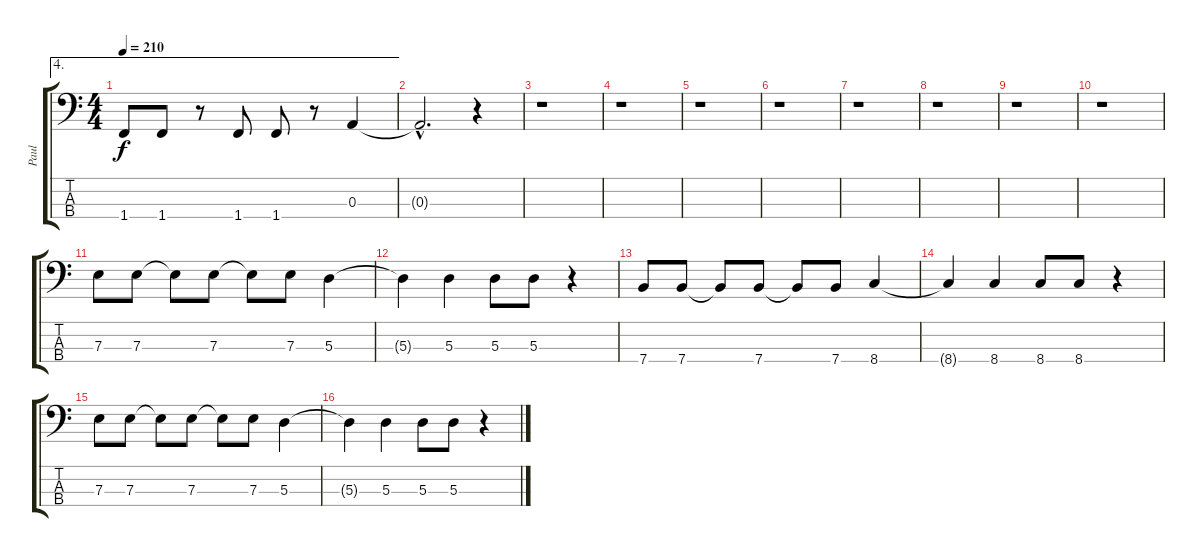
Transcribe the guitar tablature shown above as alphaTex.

\track ("Paul" "Paul") {instrument electricbasspick}
\staff {score tabs}
\tuning (G2 D2 A1 E1) {hide}
\ae 4
\ts (4 4)
\tempo 210
\clef f4
\ks c
1.4.8{dy f} 1.4.8 r.8 1.4.8 1.4.8 r.8 0.3.4 |
0.3{hac t}.2{d} r.4 |
r.1{volume 14} |
r.1 |
r.1 |
r.1 |
r.1 |
r.1 |
r.1 |
r.1 |
7.3.8 7.3.8 7.3{t}.8 7.3.8 7.3{t}.8 7.3.8 5.3.4 |
5.3{t}.4 5.3.4 5.3.8 5.3.8 r.4 |
7.4.8 7.4.8 7.4{t}.8 7.4.8 7.4{t}.8 7.4.8 8.4.4 |
8.4{t}.4 8.4.4 8.4.8 8.4.8 r.4 |
7.3.8 7.3.8 7.3{t}.8 7.3.8 7.3{t}.8 7.3.8 5.3.4 |
5.3{t}.4 5.3.4 5.3.8 5.3.8 r.4
